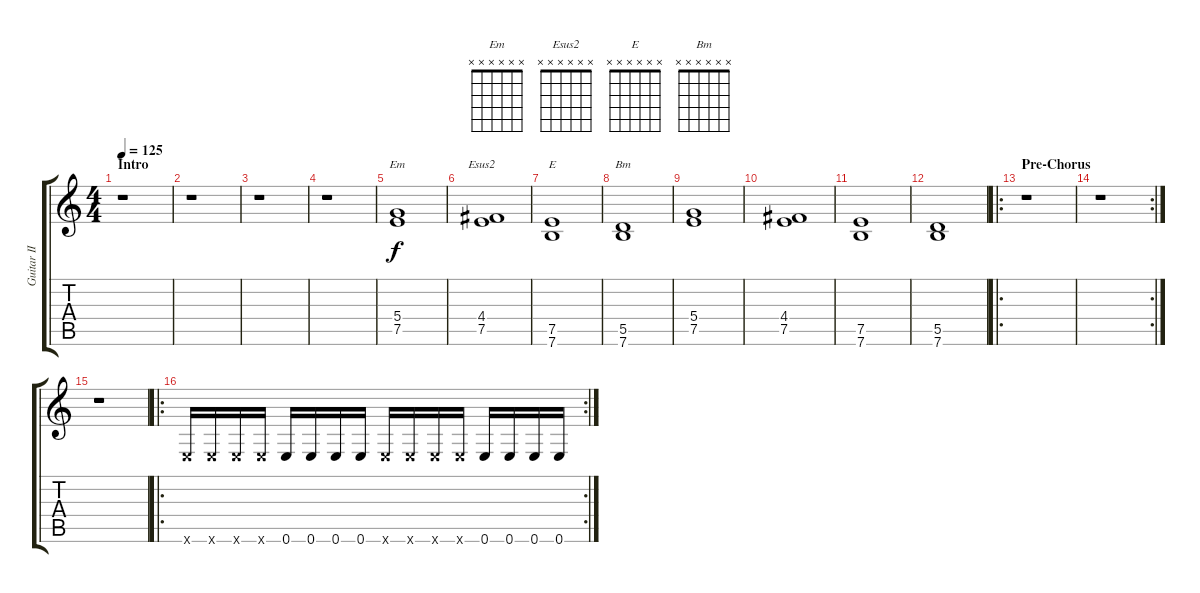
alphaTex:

\track ("Guitar II" "Guitar II") {instrument distortionguitar}
\staff {score tabs}
\tuning (E4 B3 G3 D3 A2 E2) {hide}
\chord ("Em" x x x x x x)
\chord ("Esus2" x x x x x x)
\chord ("E" x x x x x x)
\chord ("Bm" x x x x x x)
\ts (4 4)
\section ("" "Intro")
\tempo 125
\clef g2
\ks c
r.1{dy f instrument distortionguitar} |
r.1 |
r.1 |
r.1 |
(5.4 7.5).1{ch "Em"} |
(4.4 7.5).1{ch "Esus2"} |
(7.5 7.6).1{ch "E"} |
(5.5 7.6).1{ch "Bm"} |
(5.4 7.5).1 |
(4.4 7.5).1 |
(7.5 7.6).1 |
(5.5 7.6).1 |
\ro
\section ("" "Pre-Chorus")
r.1 |
\rc 2
r.1 |
r.1 |
\ro
\rc 2
0.6{x}.16 0.6{x}.16 0.6{x}.16 0.6{x}.16 0.6.16 0.6.16 0.6.16 0.6.16 0.6{x}.16 0.6{x}.16 0.6{x}.16 0.6{x}.16 0.6.16 0.6.16 0.6.16 0.6.16
